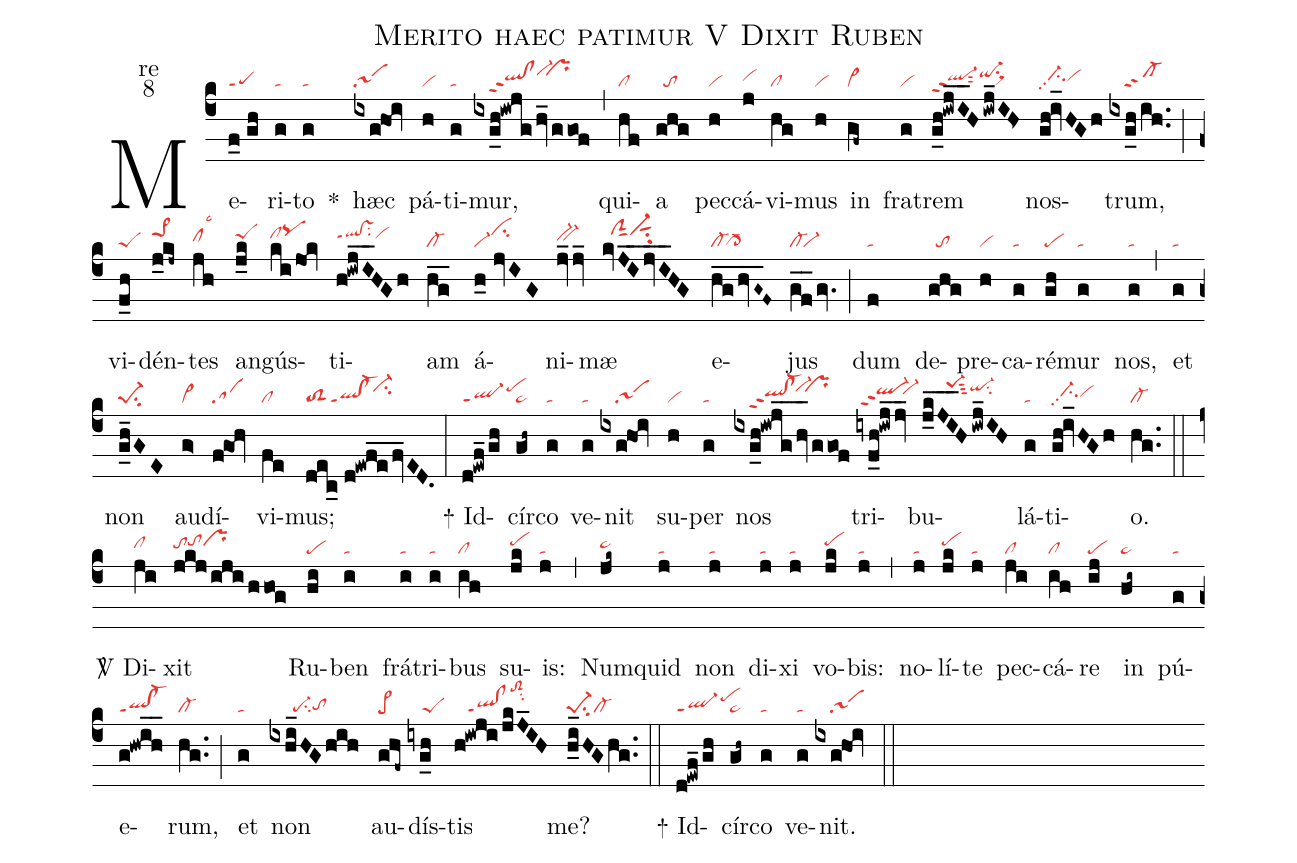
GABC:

name:Merito haec patimur V Dixit Ruben;
office-part:re;
mode:8;
nabc-lines:1;
%%
(c4) Me(f_0//gh|scG)ri(g|ta)to(g|ta) <sp>*</sp>() hæc(ixg@hoi|sa1) pá(h|vi)ti(g|ta)mur,(ixg_h!iwjg/hv_/ggof|////qlhh!clhhppt2vi-hj``prhj) (,) qui(hf|cl)a(ghg|//to) pec(h|vi)cá(j|vihh)vi(hg|cl)mus(h|vi) in(gf~|vi>) fra(g|vi)trem(g_h!iwj_I_H/iwj_IH>|ql-hhppt2sut2qi-hisu1sux1) nos(gh!iv_HGh|//ci-hhpp2vihh)trum,(ixg_h/ih..|////sf-) (;) vi(f_h|peS)dén(j_kj~|pe>1hj)tes(jh|clhhlsc3) an(j_k|peShi)gús(ki/jok|clhipqhj)ti(h!iwjI__HGh|qlhi!vshippt1su2vihi)am(hg__|cl-) á(h_0//jvIG|vi-cihj)ni(jv_jv_|bv-hh)mæ(kvJI__jvI__HG|//clShjsut1vi-hjsut1su2) e(hg__/hv_G~_F~|cl-`cl->)jus(gf__/gv.|cl-`vi-) (;) dum(f|ta) de(ghg|//to)pre(h|vi)ca(g|ta)ré(gh|pe)mur(g|ta) nos,(g|ta) (,) et(g|ta) non(g_h_GE|pe-1su2) au(g>|vi>)dí(f@goh|sa)vi(fe|cl)mus;(dec_//d!ewfe__/fv_ED.|toS2ql!cl-ppt1``ci-hj) (:)
<sp>+</sp> Id(d!ewf_/gh|ql-ppt1pehj)cír(gh~|ta>)co(g|ta) ve(g|ta)nit(ixg@hoi|////sa1) su(h|vi)per(g|ta) nos(ixg_h!iwjg__/hv_/ggof|////qlhh!cl-hhppt2``vi-hj``prhj) tri(iyf_h!iwj_jv_|/ql-hippt2``vi-hi)bu(j_kJI___H/iwj_IH|//////pe-1hksut3qi-hjsu2)lá(g|ta)ti(gh!iv_HGh|//ci-hhpp2vihh)o.(hg..|cl-) (::)

<sp>V/</sp> Di(ji|clhh)xit(jkj/iji/hhog|tohhtohiprhi) Ru(hi|pe)ben(i|ta) frá(i|ta)tri(i|ta)bus(ih|cl) su(jk|pehi)is:(j|ta) (,) Num(jk~|ta>hh)quid(j|ta) non(j|ta) di(j|ta)xi(j|ta) vo(jk|pehi)bis:(j|ta) (,) no(j|ta)lí(jk|pehi)te(j|ta) pec(ji|cl)cá(ih|cl)re(ij|pe) in(hi~|ta>) pú(g|ta)e(g!hwih__|ql!cl-ppt1)rum,(hg..|cl-) (;) et(g|ta) non(ixhi_HGhih|//////pe-su2tohg) au(ghf~|pe>)dís(iyg_h|////peS)tis(h!iwji/jkJ_IH|///ql!clppt1toS2hmsu2) me?(h_i_HGhg..|pe-1su2cl-) (::)

<sp>+</sp> Id(d!ewf_/gh|ql-ppt1pehj)cír(gh~|ta>)co(g|ta) ve(g|ta)nit.(ixg@hoi|////sa1) (::)
